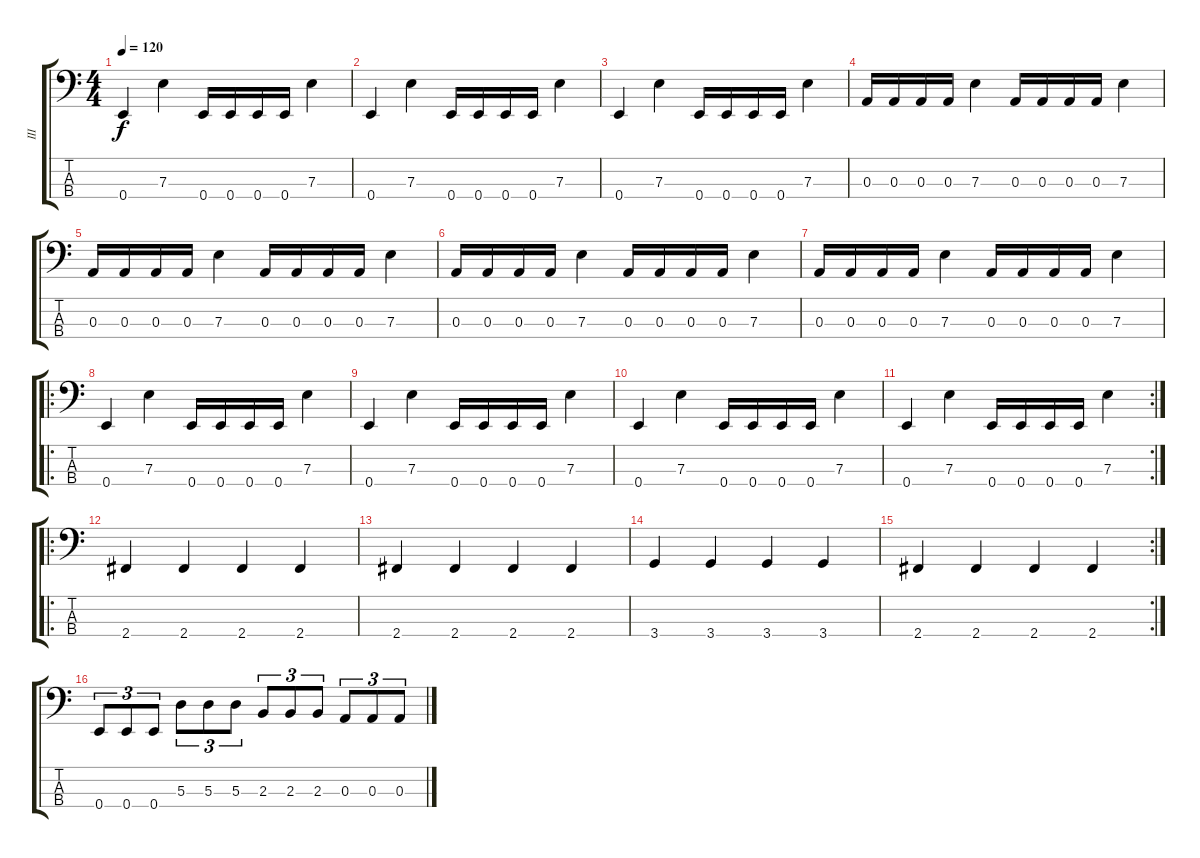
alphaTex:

\track ("III" "III") {instrument electricbassfinger}
\staff {score tabs}
\tuning (G2 D2 A1 E1) {hide}
\ts (4 4)
\tempo 120
\clef f4
\ks c
0.4.4{dy f} 7.3.4 0.4.16 0.4.16 0.4.16 0.4.16 7.3.4 |
0.4.4 7.3.4 0.4.16 0.4.16 0.4.16 0.4.16 7.3.4 |
0.4.4 7.3.4 0.4.16 0.4.16 0.4.16 0.4.16 7.3.4 |
0.3.16 0.3.16 0.3.16 0.3.16 7.3.4 0.3.16 0.3.16 0.3.16 0.3.16 7.3.4 |
0.3.16 0.3.16 0.3.16 0.3.16 7.3.4 0.3.16 0.3.16 0.3.16 0.3.16 7.3.4 |
0.3.16 0.3.16 0.3.16 0.3.16 7.3.4 0.3.16 0.3.16 0.3.16 0.3.16 7.3.4 |
0.3.16 0.3.16 0.3.16 0.3.16 7.3.4 0.3.16 0.3.16 0.3.16 0.3.16 7.3.4 |
\ro
0.4.4 7.3.4 0.4.16 0.4.16 0.4.16 0.4.16 7.3.4 |
0.4.4 7.3.4 0.4.16 0.4.16 0.4.16 0.4.16 7.3.4 |
0.4.4 7.3.4 0.4.16 0.4.16 0.4.16 0.4.16 7.3.4 |
\rc 2
0.4.4 7.3.4 0.4.16 0.4.16 0.4.16 0.4.16 7.3.4 |
\ro
2.4.4 2.4.4 2.4.4 2.4.4 |
2.4.4 2.4.4 2.4.4 2.4.4 |
3.4.4 3.4.4 3.4.4 3.4.4 |
\rc 2
2.4.4 2.4.4 2.4.4 2.4.4 |
0.4.8{tu (3 2)} 0.4.8{tu (3 2)} 0.4.8{tu (3 2)} 5.3.8{tu (3 2)} 5.3.8{tu (3 2)} 5.3.8{tu (3 2)} 2.3.8{tu (3 2)} 2.3.8{tu (3 2)} 2.3.8{tu (3 2)} 0.3.8{tu (3 2)} 0.3.8{tu (3 2)} 0.3.8{tu (3 2)}
